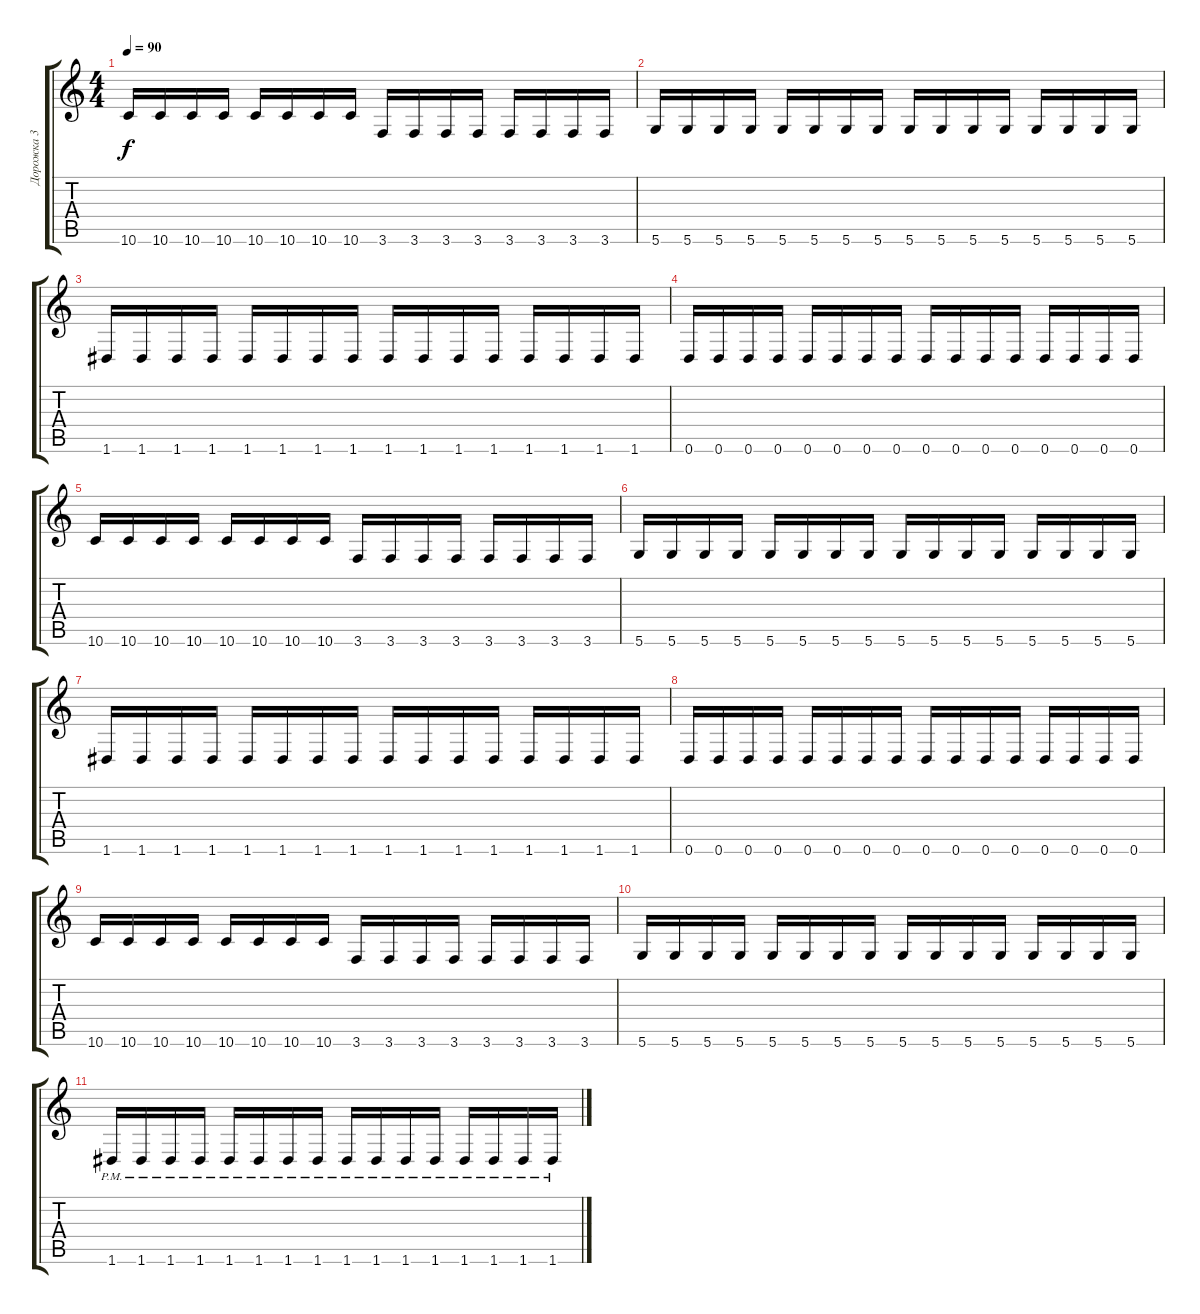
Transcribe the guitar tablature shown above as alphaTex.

\track ("Дорожка 3" "Дорожка 3") {instrument distortionguitar}
\staff {score tabs}
\tuning (E4 B3 G3 D3 A2 D2) {hide}
\ts (4 4)
\tempo 90
\clef g2
\ks c
10.6.16{dy f} 10.6.16 10.6.16 10.6.16 10.6.16 10.6.16 10.6.16 10.6.16 3.6.16 3.6.16 3.6.16 3.6.16 3.6.16 3.6.16 3.6.16 3.6.16 |
5.6.16 5.6.16 5.6.16 5.6.16 5.6.16 5.6.16 5.6.16 5.6.16 5.6.16 5.6.16 5.6.16 5.6.16 5.6.16 5.6.16 5.6.16 5.6.16 |
1.6.16 1.6.16 1.6.16 1.6.16 1.6.16 1.6.16 1.6.16 1.6.16 1.6.16 1.6.16 1.6.16 1.6.16 1.6.16 1.6.16 1.6.16 1.6.16 |
0.6.16 0.6.16 0.6.16 0.6.16 0.6.16 0.6.16 0.6.16 0.6.16 0.6.16 0.6.16 0.6.16 0.6.16 0.6.16 0.6.16 0.6.16 0.6.16 |
10.6.16 10.6.16 10.6.16 10.6.16 10.6.16 10.6.16 10.6.16 10.6.16 3.6.16 3.6.16 3.6.16 3.6.16 3.6.16 3.6.16 3.6.16 3.6.16 |
5.6.16 5.6.16 5.6.16 5.6.16 5.6.16 5.6.16 5.6.16 5.6.16 5.6.16 5.6.16 5.6.16 5.6.16 5.6.16 5.6.16 5.6.16 5.6.16 |
1.6.16 1.6.16 1.6.16 1.6.16 1.6.16 1.6.16 1.6.16 1.6.16 1.6.16 1.6.16 1.6.16 1.6.16 1.6.16 1.6.16 1.6.16 1.6.16 |
0.6.16 0.6.16 0.6.16 0.6.16 0.6.16 0.6.16 0.6.16 0.6.16 0.6.16 0.6.16 0.6.16 0.6.16 0.6.16 0.6.16 0.6.16 0.6.16 |
10.6.16 10.6.16 10.6.16 10.6.16 10.6.16 10.6.16 10.6.16 10.6.16 3.6.16 3.6.16 3.6.16 3.6.16 3.6.16 3.6.16 3.6.16 3.6.16 |
5.6.16 5.6.16 5.6.16 5.6.16 5.6.16 5.6.16 5.6.16 5.6.16 5.6.16 5.6.16 5.6.16 5.6.16 5.6.16 5.6.16 5.6.16 5.6.16 |
1.6{pm}.16 1.6{pm}.16 1.6{pm}.16 1.6{pm}.16 1.6{pm}.16 1.6{pm}.16 1.6{pm}.16 1.6{pm}.16 1.6{pm}.16 1.6{pm}.16 1.6{pm}.16 1.6{pm}.16 1.6{pm}.16 1.6{pm}.16 1.6{pm}.16 1.6{pm}.16
